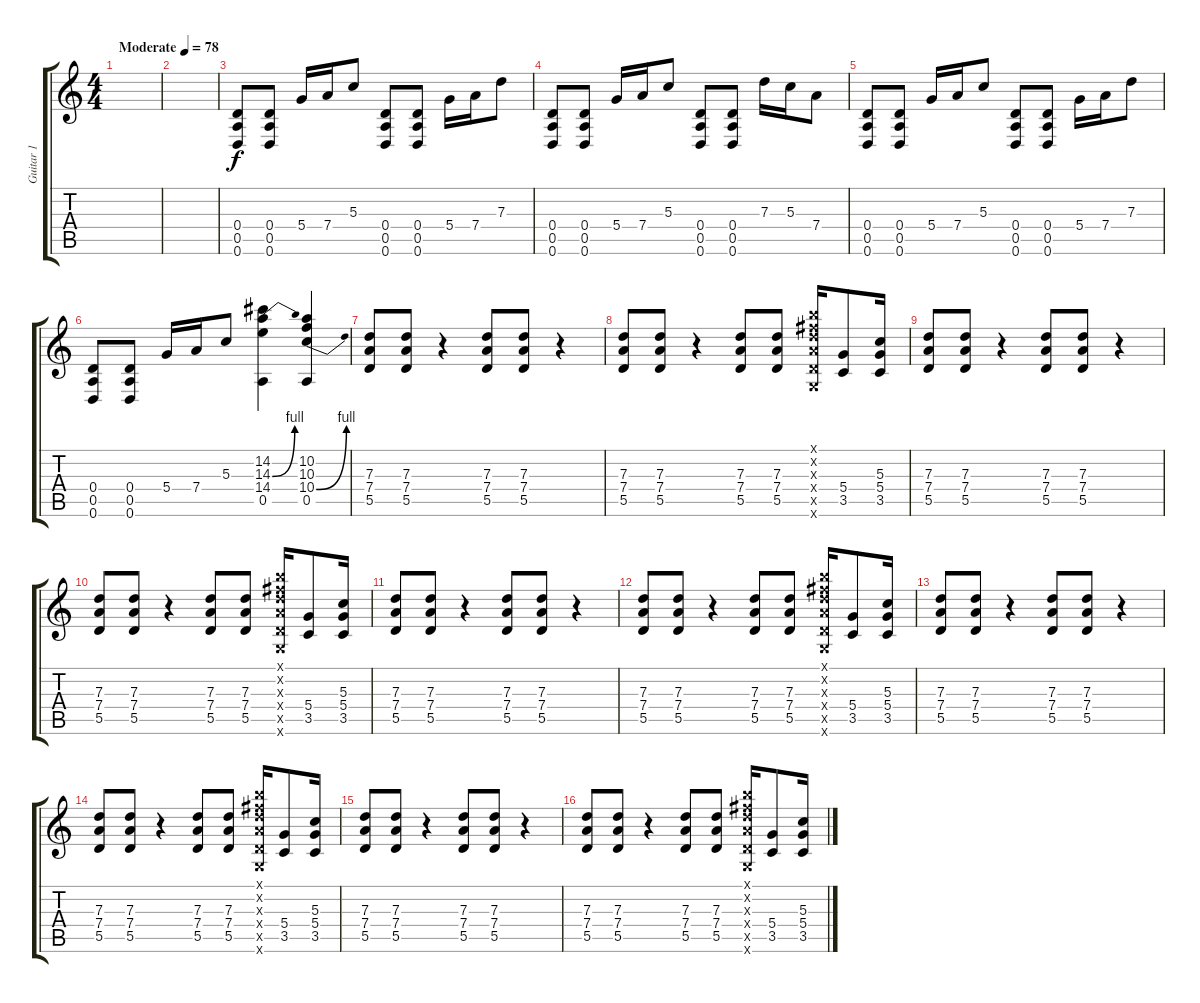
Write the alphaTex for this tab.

\track ("Guitar 1" "Guitar 1") {instrument distortionguitar}
\staff {score tabs}
\tuning (E4 B3 G3 D3 A2 D2) {hide}
\ts (4 4)
\tempo (78 "Moderate")
\clef g2
\ks c
|
|
(0.4 0.5 0.6).8 (0.4 0.5 0.6).8 5.4.16 7.4.16 5.3.8 (0.4 0.5 0.6).8 (0.4 0.5 0.6).8 5.4.16 7.4.16 7.3.8 |
(0.4 0.5 0.6).8 (0.4 0.5 0.6).8 5.4.16 7.4.16 5.3.8 (0.4 0.5 0.6).8 (0.4 0.5 0.6).8 7.3.16 5.3.16 7.4.8 |
(0.4 0.5 0.6).8 (0.4 0.5 0.6).8 5.4.16 7.4.16 5.3.8 (0.4 0.5 0.6).8 (0.4 0.5 0.6).8 5.4.16 7.4.16 7.3.8 |
(0.4 0.5 0.6).8 (0.4 0.5 0.6).8 5.4.16 7.4.16 5.3.8 (14.2 14.3{be (bend 0 0 60 4)} 14.4 0.5).4 (10.2 10.3 10.4{be (bend 0 0 60 4)} 0.5).4 |
(7.3 7.4 5.5).8 (7.3 7.4 5.5).8 r.4 (7.3 7.4 5.5).8 (7.3 7.4 5.5).8 r.4 |
(7.3 7.4 5.5).8 (7.3 7.4 5.5).8 r.4 (7.3 7.4 5.5).8 (7.3 7.4 5.5).8 (7.1{x} 7.2{x} 7.3{x} 7.4{x} 5.5{x} 5.6{x}).16 (5.4 3.5).8 (5.3 5.4 3.5).16 |
(7.3 7.4 5.5).8 (7.3 7.4 5.5).8 r.4 (7.3 7.4 5.5).8 (7.3 7.4 5.5).8 r.4 |
(7.3 7.4 5.5).8 (7.3 7.4 5.5).8 r.4 (7.3 7.4 5.5).8 (7.3 7.4 5.5).8 (7.1{x} 7.2{x} 7.3{x} 7.4{x} 5.5{x} 5.6{x}).16 (5.4 3.5).8 (5.3 5.4 3.5).16 |
(7.3 7.4 5.5).8 (7.3 7.4 5.5).8 r.4 (7.3 7.4 5.5).8 (7.3 7.4 5.5).8 r.4 |
(7.3 7.4 5.5).8 (7.3 7.4 5.5).8 r.4 (7.3 7.4 5.5).8 (7.3 7.4 5.5).8 (7.1{x} 7.2{x} 7.3{x} 7.4{x} 5.5{x} 5.6{x}).16 (5.4 3.5).8 (5.3 5.4 3.5).16 |
(7.3 7.4 5.5).8 (7.3 7.4 5.5).8 r.4 (7.3 7.4 5.5).8 (7.3 7.4 5.5).8 r.4 |
(7.3 7.4 5.5).8 (7.3 7.4 5.5).8 r.4 (7.3 7.4 5.5).8 (7.3 7.4 5.5).8 (7.1{x} 7.2{x} 7.3{x} 7.4{x} 5.5{x} 5.6{x}).16 (5.4 3.5).8 (5.3 5.4 3.5).16 |
(7.3 7.4 5.5).8 (7.3 7.4 5.5).8 r.4 (7.3 7.4 5.5).8 (7.3 7.4 5.5).8 r.4 |
(7.3 7.4 5.5).8 (7.3 7.4 5.5).8 r.4 (7.3 7.4 5.5).8 (7.3 7.4 5.5).8 (7.1{x} 7.2{x} 7.3{x} 7.4{x} 5.5{x} 5.6{x}).16 (5.4 3.5).8 (5.3 5.4 3.5).16
